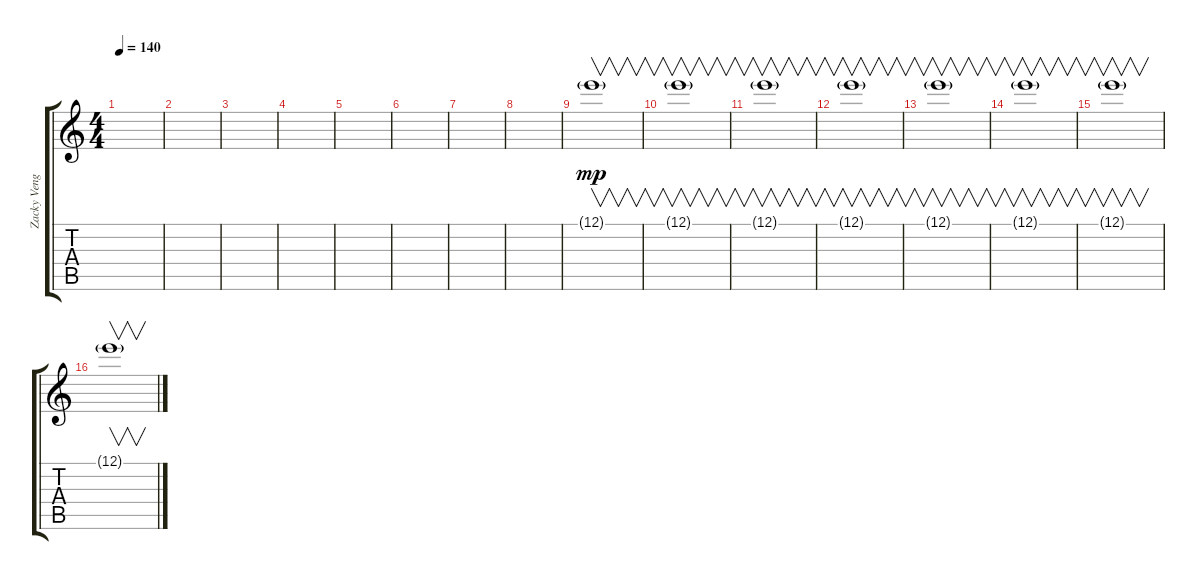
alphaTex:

\track ("Zacky Vengeance" "Zacky Veng") {instrument overdrivenguitar}
\staff {score tabs}
\tuning (E4 B3 G3 D3 A2 E2) {hide}
\ts (4 4)
\tempo 140
\clef g2
\ks c
|
|
|
|
|
|
|
|
12.1{g}.1{v dy mp} |
12.1{g}.1{v} |
12.1{g}.1{v} |
12.1{g}.1{v} |
12.1{g}.1{v} |
12.1{g}.1{v} |
12.1{g}.1{v} |
12.1{g}.1{v}
